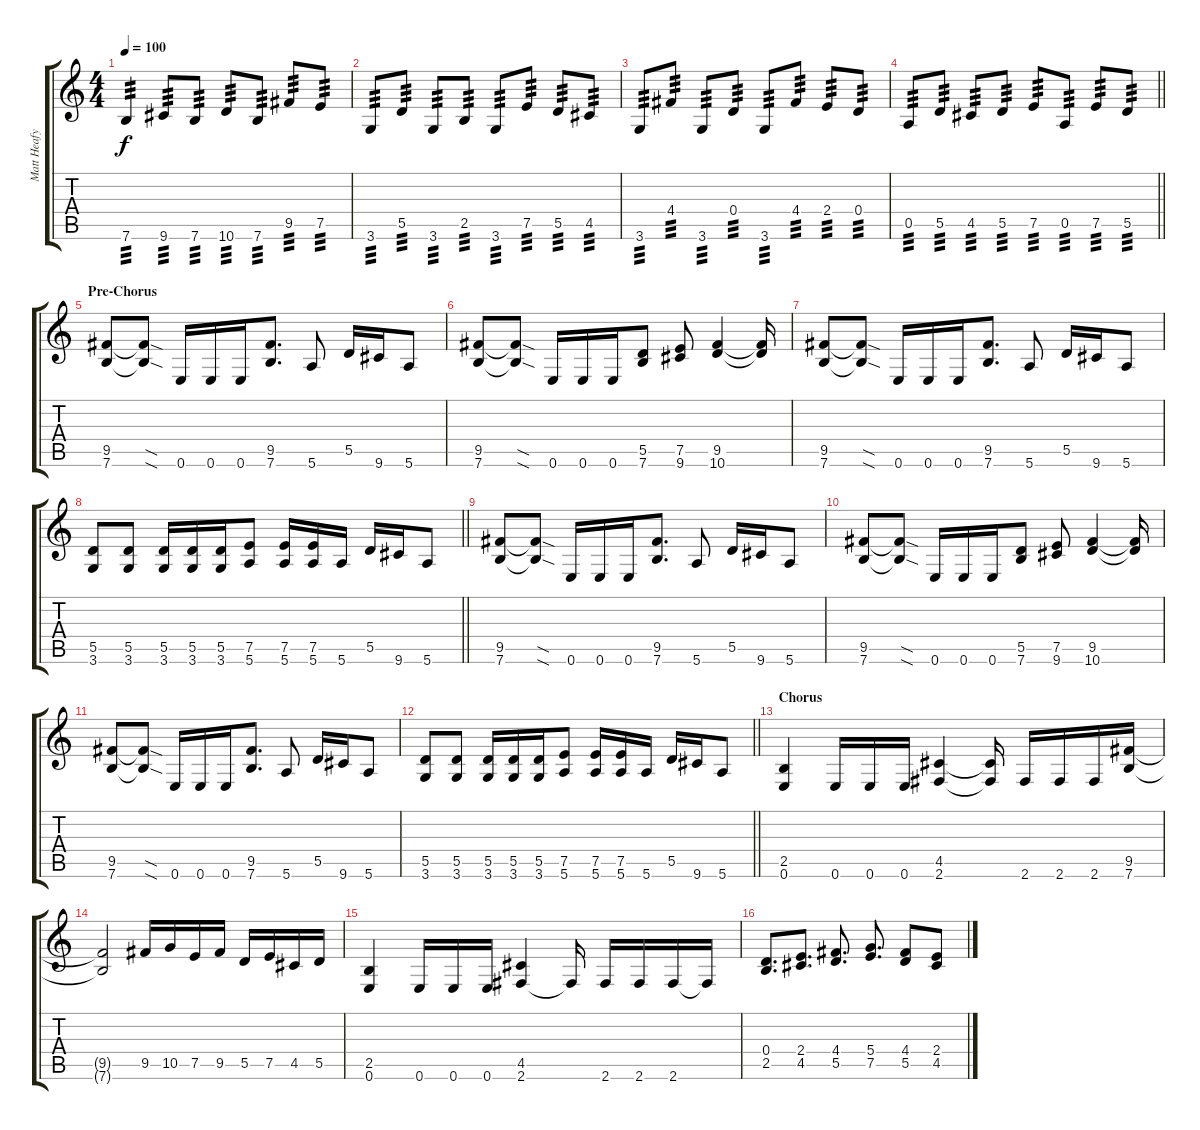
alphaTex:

\track ("Matt Heafy" "Matt Heafy") {instrument distortionguitar}
\staff {score tabs}
\tuning (E4 B3 G3 D3 A2 E2) {hide}
\ts (4 4)
\tempo 100
\clef g2
\ks c
7.6.4{tp 3 dy f} 9.6.8{tp 3} 7.6.8{tp 3} 10.6.8{tp 3} 7.6.8{tp 3} 9.5.8{tp 3} 7.5.8{tp 3} |
3.6.8{tp 3} 5.5.8{tp 3} 3.6.8{tp 3} 2.5.8{tp 3} 3.6.8{tp 3} 7.5.8{tp 3} 5.5.8{tp 3} 4.5.8{tp 3} |
3.6.8{tp 3} 4.4.8{tp 3} 3.6.8{tp 3} 0.4.8{tp 3} 3.6.8{tp 3} 4.4.8{tp 3} 2.4.8{tp 3} 0.4.8{tp 3} |
\barLineRight lightlight
0.5.8{tp 3} 5.5.8{tp 3} 4.5.8{tp 3} 5.5.8{tp 3} 7.5.8{tp 3} 0.5.8{tp 3} 7.5.8{tp 3} 5.5.8{tp 3} |
\section ("" "Pre-Chorus")
(9.5 7.6).8 (9.5{sod t} 7.6{sod t}).8 0.6.16 0.6.16 0.6.16 (9.5 7.6).8{d} 5.6.8 5.5.16 9.6.16 5.6.8 |
(9.5 7.6).8 (9.5{sod t} 7.6{sod t}).8 0.6.16 0.6.16 0.6.16 (5.5 7.6).8 (7.5 9.6).8 (9.5 10.6).4 (9.5{t} 10.6{t}).16 |
(9.5 7.6).8 (9.5{sod t} 7.6{sod t}).8 0.6.16 0.6.16 0.6.16 (9.5 7.6).8{d} 5.6.8 5.5.16 9.6.16 5.6.8 |
\barLineRight lightlight
(5.5 3.6).8 (5.5 3.6).8 (5.5 3.6).16 (5.5 3.6).16 (5.5 3.6).16 (7.5 5.6).8 (7.5 5.6).16 (7.5 5.6).16 5.6.16 5.5.16 9.6.16 5.6.8 |
(9.5 7.6).8 (9.5{sod t} 7.6{sod t}).8 0.6.16 0.6.16 0.6.16 (9.5 7.6).8{d} 5.6.8 5.5.16 9.6.16 5.6.8 |
(9.5 7.6).8 (9.5{sod t} 7.6{sod t}).8 0.6.16 0.6.16 0.6.16 (5.5 7.6).8 (7.5 9.6).8 (9.5 10.6).4 (9.5{t} 10.6{t}).16 |
(9.5 7.6).8 (9.5{sod t} 7.6{sod t}).8 0.6.16 0.6.16 0.6.16 (9.5 7.6).8{d} 5.6.8 5.5.16 9.6.16 5.6.8 |
\barLineRight lightlight
(5.5 3.6).8 (5.5 3.6).8 (5.5 3.6).16 (5.5 3.6).16 (5.5 3.6).16 (7.5 5.6).8 (7.5 5.6).16 (7.5 5.6).16 5.6.16 5.5.16 9.6.16 5.6.8 |
\section ("" "Chorus")
(2.5 0.6).4 0.6.16 0.6.16 0.6.16 (4.5 2.6).4 (4.5{t} 2.6{t}).16 2.6.16 2.6.16 2.6.16 (9.5 7.6).16 |
(9.5{t} 7.6{t}).2 9.5.16 10.5.16 7.5.16 9.5.16 5.5.16 7.5.16 4.5.16 5.5.16 |
(2.5 0.6).4 0.6.16 0.6.16 0.6.16 (4.5 2.6).4 2.6{t}.16 2.6.16 2.6.16 2.6.16 2.6{t}.16 |
(0.4 2.5).8{d} (2.4 4.5).8{d} (4.4 5.5).8{d} (5.4 7.5).8{d} (4.4 5.5).8 (2.4 4.5).8
